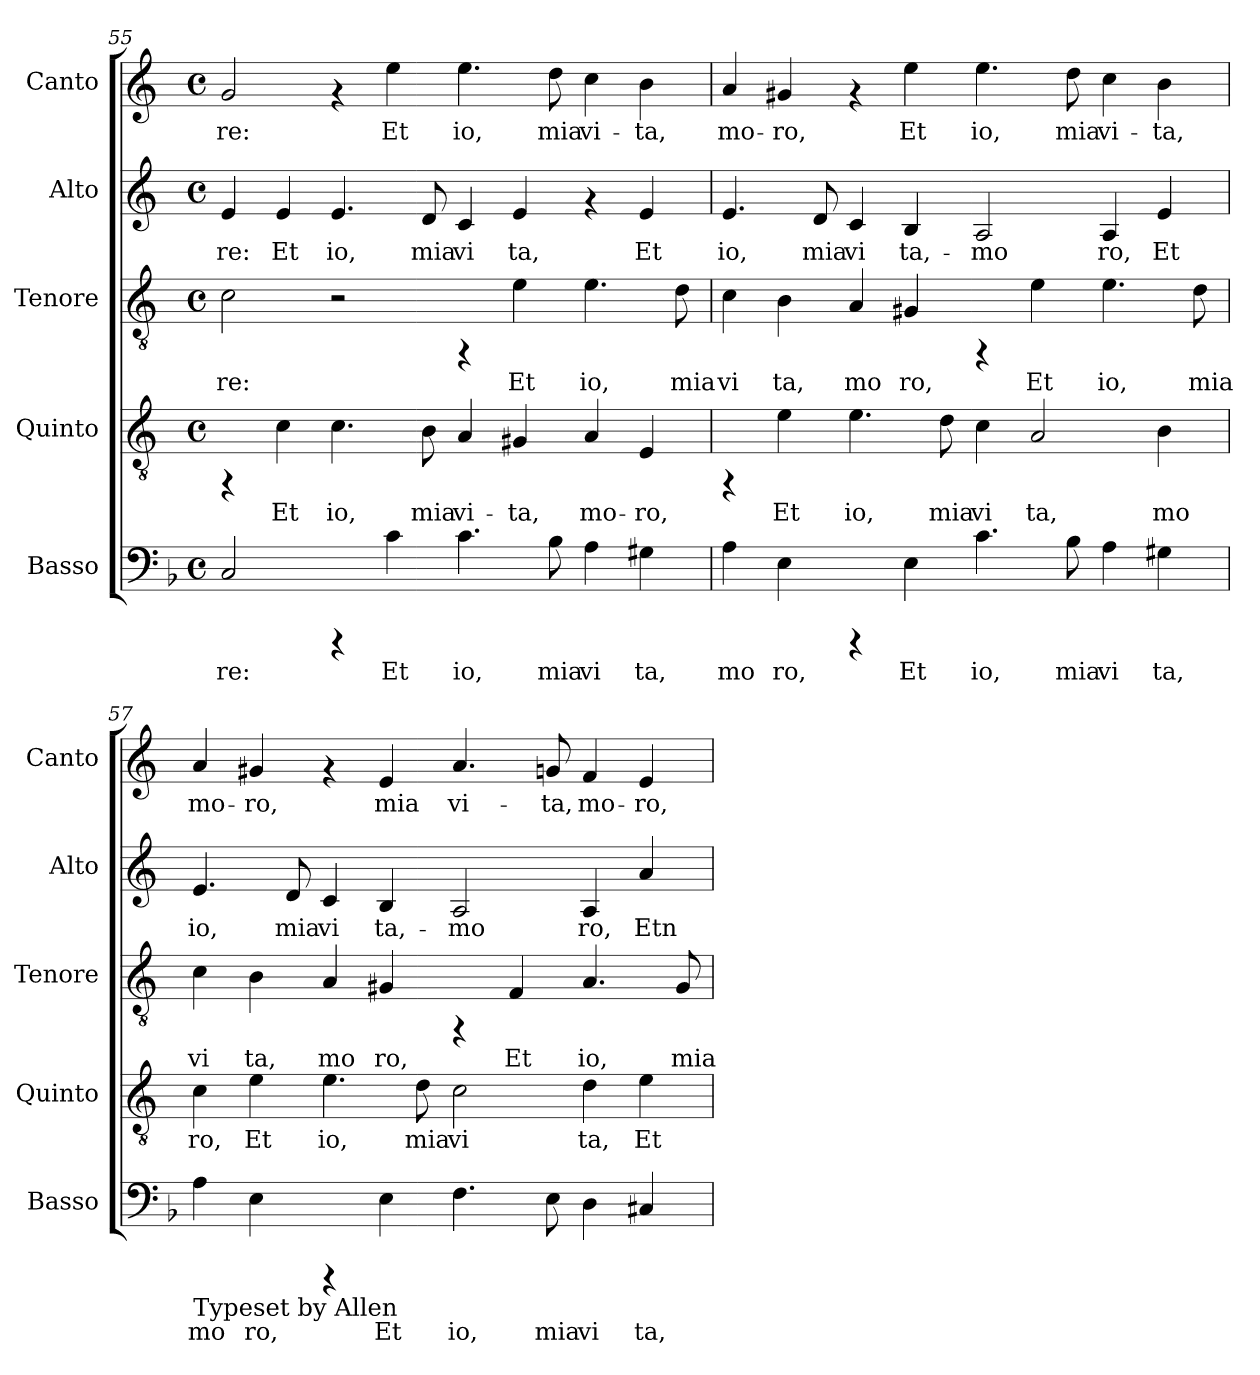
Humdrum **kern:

**kern	**text	**kern	**text	**kern	**text	**kern	**text	**kern	**text
*part5	*part5	*part4	*part4	*part3	*part3	*part2	*part2	*part1	*part1
*staff5	*staff5	*staff4	*staff4	*staff3	*staff3	*staff2	*staff2	*staff1	*staff1
*I"Basso	*	*I"Quinto	*	*I"Tenore	*	*I"Alto	*	*I"Canto	*
*I'Basso	*	*I'Quinto	*	*I'Tenore	*	*I'Alto	*	*I'Canto	*
*clefF4	*	*clefGv2	*	*clefGv2	*	*clefG2	*	*clefG2	*
*	*	*ITrd-3c-5	*	*ITrd-3c-5	*	*ITrd-3c-5	*	*ITrd-3c-5	*
*k[b-]	*	*k[b-]	*	*k[b-]	*	*k[b-]	*	*k[b-]	*
*F:	*	*F:	*	*F:	*	*F:	*	*F:	*
*M4/4	*	*M4/4	*	*M4/4	*	*M4/4	*	*M4/4	*
*met(c)	*	*met(c)	*	*met(c)	*	*met(c)	*	*met(c)	*
=55	=55	=55	=55	=55	=55	=55	=55	=55	=55
!	!LO:LY:b:cj	!	!	!	!LO:LY:b:cj	!	!LO:LY:b:cj	!	!LO:LY:b:cj
2C/	re:	4rFF	.	2f\	-re:	4a/	re:	2cc/	-re:
!	!	!	!LO:LY:b:cj	!	!	!	!LO:LY:b:cj	!	!
.	.	4f\	Et	.	.	4a/	Et	.	.
!	!	!	!LO:LY:b:cj	!	!	!	!LO:LY:b:cj	!	!
4rCCC	.	4.f\	io,	2r	.	4.a/	io,	4rf	.
!	!LO:LY:b:cj	!	!	!	!	!	!	!	!LO:LY:b:cj
4c\	Et	.	.	.	.	.	.	4aa\	Et
!	!	!	!LO:LY:b:cj	!	!	!	!LO:LY:b:cj	!	!
.	.	8e\	mia	.	.	8g/	mia	.	.
!	!LO:LY:b:cj	!	!LO:LY:b:cj	!	!	!	!LO:LY:b:cj	!	!LO:LY:b:cj
4.c\	io,	4d/	vi-	4rFF	.	4f/	vi	4.aa\	io,
!	!	!	!LO:LY:b:cj	!	!LO:LY:b:cj	!	!LO:LY:b:cj	!	!
.	.	4c#X/	-ta,	4a\	Et	4a/	ta,	.	.
!	!LO:LY:b:cj	!	!	!	!	!	!	!	!LO:LY:b:cj
8B-\	mia	.	.	.	.	.	.	8gg\	mia
!	!LO:LY:b:cj	!	!LO:LY:b:cj	!	!LO:LY:b:cj	!	!	!	!LO:LY:b:cj
4A\	vi	4d/	mo-	4.a\	io,	4rf	.	4ff\	vi-
!	!LO:LY:b:cj	!	!LO:LY:b:cj	!	!	!	!LO:LY:b:cj	!	!LO:LY:b:cj
4G#X\	ta,	4A/	-ro,	.	.	4a/	Et	4ee\	-ta,
!	!	!	!	!	!LO:LY:b:cj	!	!	!	!
.	.	.	.	8g\	mia	.	.	.	.
!!LO:PB:g=z
=56	=56	=56	=56	=56	=56	=56	=56	=56	=56
!	!LO:LY:b:cj	!	!	!	!LO:LY:b:cj	!	!LO:LY:b:cj	!	!LO:LY:b:cj
4A\	mo	4rFF	.	4f\	vi	4.a/	io,	4dd/	mo-
!	!LO:LY:b:cj	!	!LO:LY:b:cj	!	!LO:LY:b:cj	!	!	!	!LO:LY:b:cj
4E\	ro,	4a\	Et	4e\	ta,	.	.	4cc#X/	-ro,
!	!	!	!	!	!	!	!LO:LY:b:cj	!	!
.	.	.	.	.	.	8g/	mia	.	.
!	!	!	!LO:LY:b:cj	!	!LO:LY:b:cj	!	!LO:LY:b:cj	!	!
4rCCC	.	4.a\	io,	4d/	mo	4f/	vi	4rf	.
!	!LO:LY:b:cj	!	!	!	!LO:LY:b:cj	!	!LO:LY:b:cj	!	!LO:LY:b:cj
4E\	Et	.	.	4c#X/	ro,	4e/	ta,-	4aa\	Et
!	!	!	!LO:LY:b:cj	!	!	!	!	!	!
.	.	8g\	mia	.	.	.	.	.	.
!	!LO:LY:b:cj	!	!LO:LY:b:cj	!	!	!	!LO:LY:b:cj	!	!LO:LY:b:cj
4.c\	io,	4f\	vi	4rFF	.	2d/	-mo	4.aa\	io,
!	!	!	!LO:LY:b:cj	!	!LO:LY:b:cj	!	!	!	!
.	.	2d/	ta,	4a\	Et	.	.	.	.
!	!LO:LY:b:cj	!	!	!	!	!	!	!	!LO:LY:b:cj
8B-\	mia	.	.	.	.	.	.	8gg\	mia
!	!LO:LY:b:cj	!	!	!	!LO:LY:b:cj	!	!LO:LY:b:cj	!	!LO:LY:b:cj
4A\	vi	.	.	4.a\	io,	4d/	ro,	4ff\	vi-
!	!LO:LY:b:cj	!	!LO:LY:b:cj	!	!	!	!LO:LY:b:cj	!	!LO:LY:b:cj
4G#X\	ta,	4e\	mo	.	.	4a/	Et	4ee\	-ta,
!	!	!	!	!	!LO:LY:b:cj	!	!	!	!
.	.	.	.	8g\	mia	.	.	.	.
=57	=57	=57	=57	=57	=57	=57	=57	=57	=57
!LO:TX:b:t=Typeset by Allen	!	!	!	!	!	!	!	!	!
!	!LO:LY:b:cj	!	!LO:LY:b:cj	!	!LO:LY:b:cj	!	!LO:LY:b:cj	!	!LO:LY:b:cj
4A\	mo	4f\	ro,	4f\	vi	4.a/	io,	4dd/	mo-
!	!LO:LY:b:cj	!	!LO:LY:b:cj	!	!LO:LY:b:cj	!	!	!	!LO:LY:b:cj
4E\	ro,	4a\	Et	4e\	ta,	.	.	4cc#X/	-ro,
!	!	!	!	!	!	!	!LO:LY:b:cj	!	!
.	.	.	.	.	.	8g/	mia	.	.
!	!	!	!LO:LY:b:cj	!	!LO:LY:b:cj	!	!LO:LY:b:cj	!	!
4rCCC	.	4.a\	io,	4d/	mo	4f/	vi	4rf	.
!	!LO:LY:b:cj	!	!	!	!LO:LY:b:cj	!	!LO:LY:b:cj	!	!LO:LY:b:cj
4E\	Et	.	.	4c#X/	ro,	4e/	ta,-	4a/	mia
!	!	!	!LO:LY:b:cj	!	!	!	!	!	!
.	.	8g\	mia	.	.	.	.	.	.
!	!LO:LY:b:cj	!	!LO:LY:b:cj	!	!	!	!LO:LY:b:cj	!	!LO:LY:b:cj
4.F\	io,	2f\	vi	4rFF	.	2d/	-mo	4.dd/	vi-
!	!	!	!	!	!LO:LY:b:cj	!	!	!	!
.	.	.	.	4B-/	Et	.	.	.	.
!	!LO:LY:b:cj	!	!	!	!	!	!	!	!LO:LY:b:cj
8E\	mia	.	.	.	.	.	.	8cc/	-ta,
!	!LO:LY:b:cj	!	!LO:LY:b:cj	!	!LO:LY:b:cj	!	!LO:LY:b:cj	!	!LO:LY:b:cj
4D\	vi	4g\	ta,	4.d/	io,	4d/	ro,	4b-/	mo-
!	!LO:LY:b:cj	!	!LO:LY:b:cj	!	!	!	!LO:LY:b:cj	!	!LO:LY:b:cj
4C#X/	ta,	4a\	Et	.	.	4dd/	Etn	4a/	-ro,
!	!	!	!	!	!LO:LY:b:cj	!	!	!	!
.	.	.	.	8c#/	mia	.	.	.	.
=	=	=	=	=	=	=	=	=	=
*-	*-	*-	*-	*-	*-	*-	*-	*-	*-
